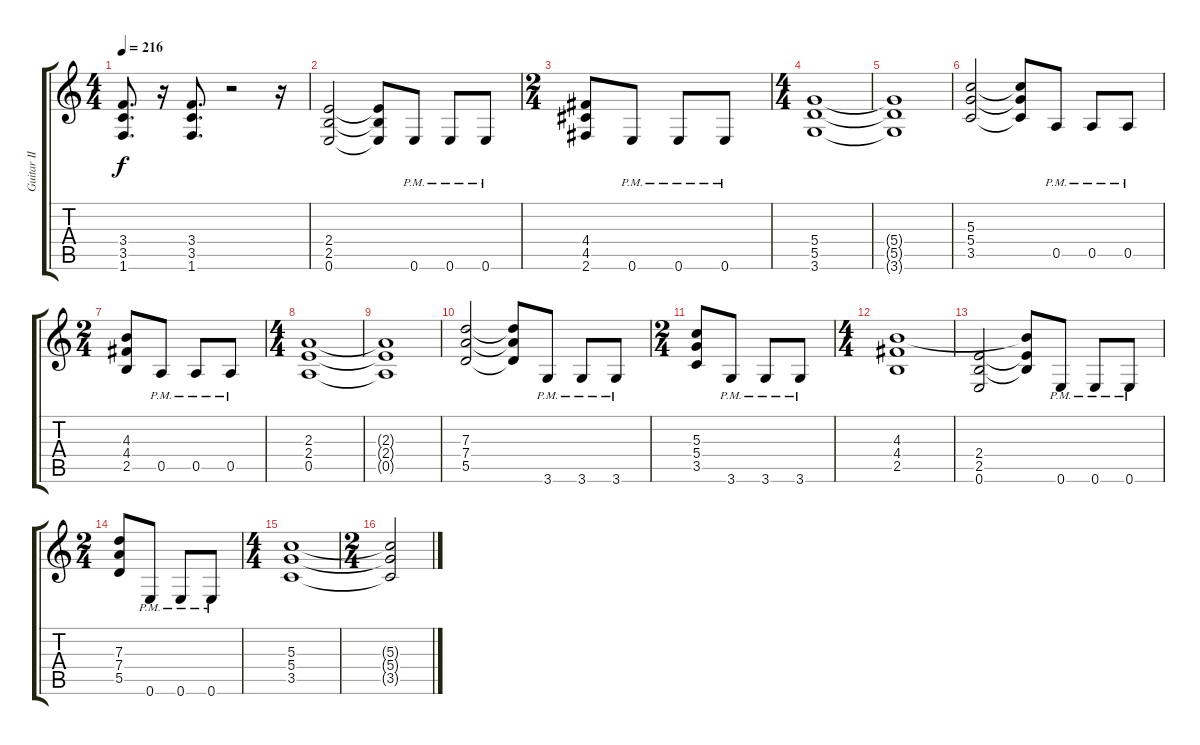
\track ("Guitar II" "Guitar II") {instrument distortionguitar}
\staff {score tabs}
\tuning (E4 B3 G3 D3 A2 E2) {hide}
\ts (4 4)
\tempo 216
\clef g2
\ks c
(3.4 3.5 1.6).8{d dy f} r.16 (3.4 3.5 1.6).8{d} r.2 r.16 |
(2.4 2.5 0.6).2 (2.4{t} 2.5{t} 0.6{t}).8 0.6{pm}.8 0.6{pm}.8 0.6{pm}.8 |
\ts (2 4)
(4.4 4.5 2.6).8 0.6{pm}.8 0.6{pm}.8 0.6{pm}.8 |
\ts (4 4)
(5.4 5.5 3.6).1 |
(5.4{t} 5.5{t} 3.6{t}).1 |
(5.3 5.4 3.5).2 (5.3{t} 5.4{t} 3.5{t}).8 0.5{pm}.8 0.5{pm}.8 0.5{pm}.8 |
\ts (2 4)
(4.3 4.4 2.5).8 0.5{pm}.8 0.5{pm}.8 0.5{pm}.8 |
\ts (4 4)
(2.3 2.4 0.5).1 |
(2.3{t} 2.4{t} 0.5{t}).1 |
(7.3 7.4 5.5).2 (7.3{t} 7.4{t} 5.5{t}).8 3.6{pm}.8 3.6{pm}.8 3.6{pm}.8 |
\ts (2 4)
(5.3 5.4 3.5).8 3.6{pm}.8 3.6{pm}.8 3.6{pm}.8 |
\ts (4 4)
(4.3 4.4 2.5).1 |
(2.4 2.5 0.6).2 (4.3{t} 2.4{t} 2.5{t}).8 0.6{pm}.8 0.6{pm}.8 0.6{pm}.8 |
\ts (2 4)
(7.3 7.4 5.5).8 0.6{pm}.8 0.6{pm}.8 0.6{pm}.8 |
\ts (4 4)
(5.3 5.4 3.5).1 |
\ts (2 4)
(5.3{t} 5.4{t} 3.5{t}).2
